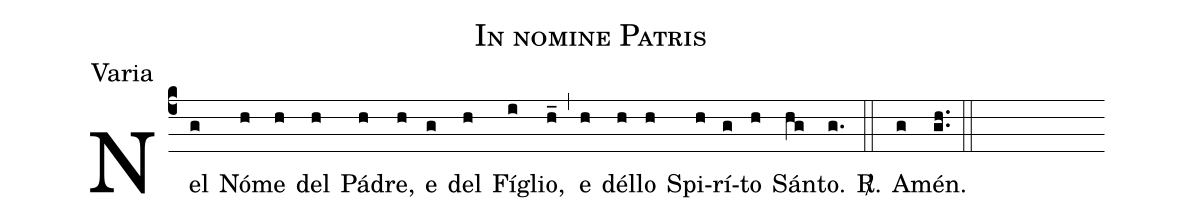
name:In nomine Patris;
office-part:Varia;
%%
(c4)Nel(g) Nó(h)me(h) del(h) Pá(h)dre,(h) e(g) del(h) Fí(i)glio,(h_) (,) e(h) dél(h)lo(h) Spi(h)rí(g)to(h) Sán(hg)to.(g.) <sp>R/</sp>.(::) A(g)mén.(gh..) (::)
